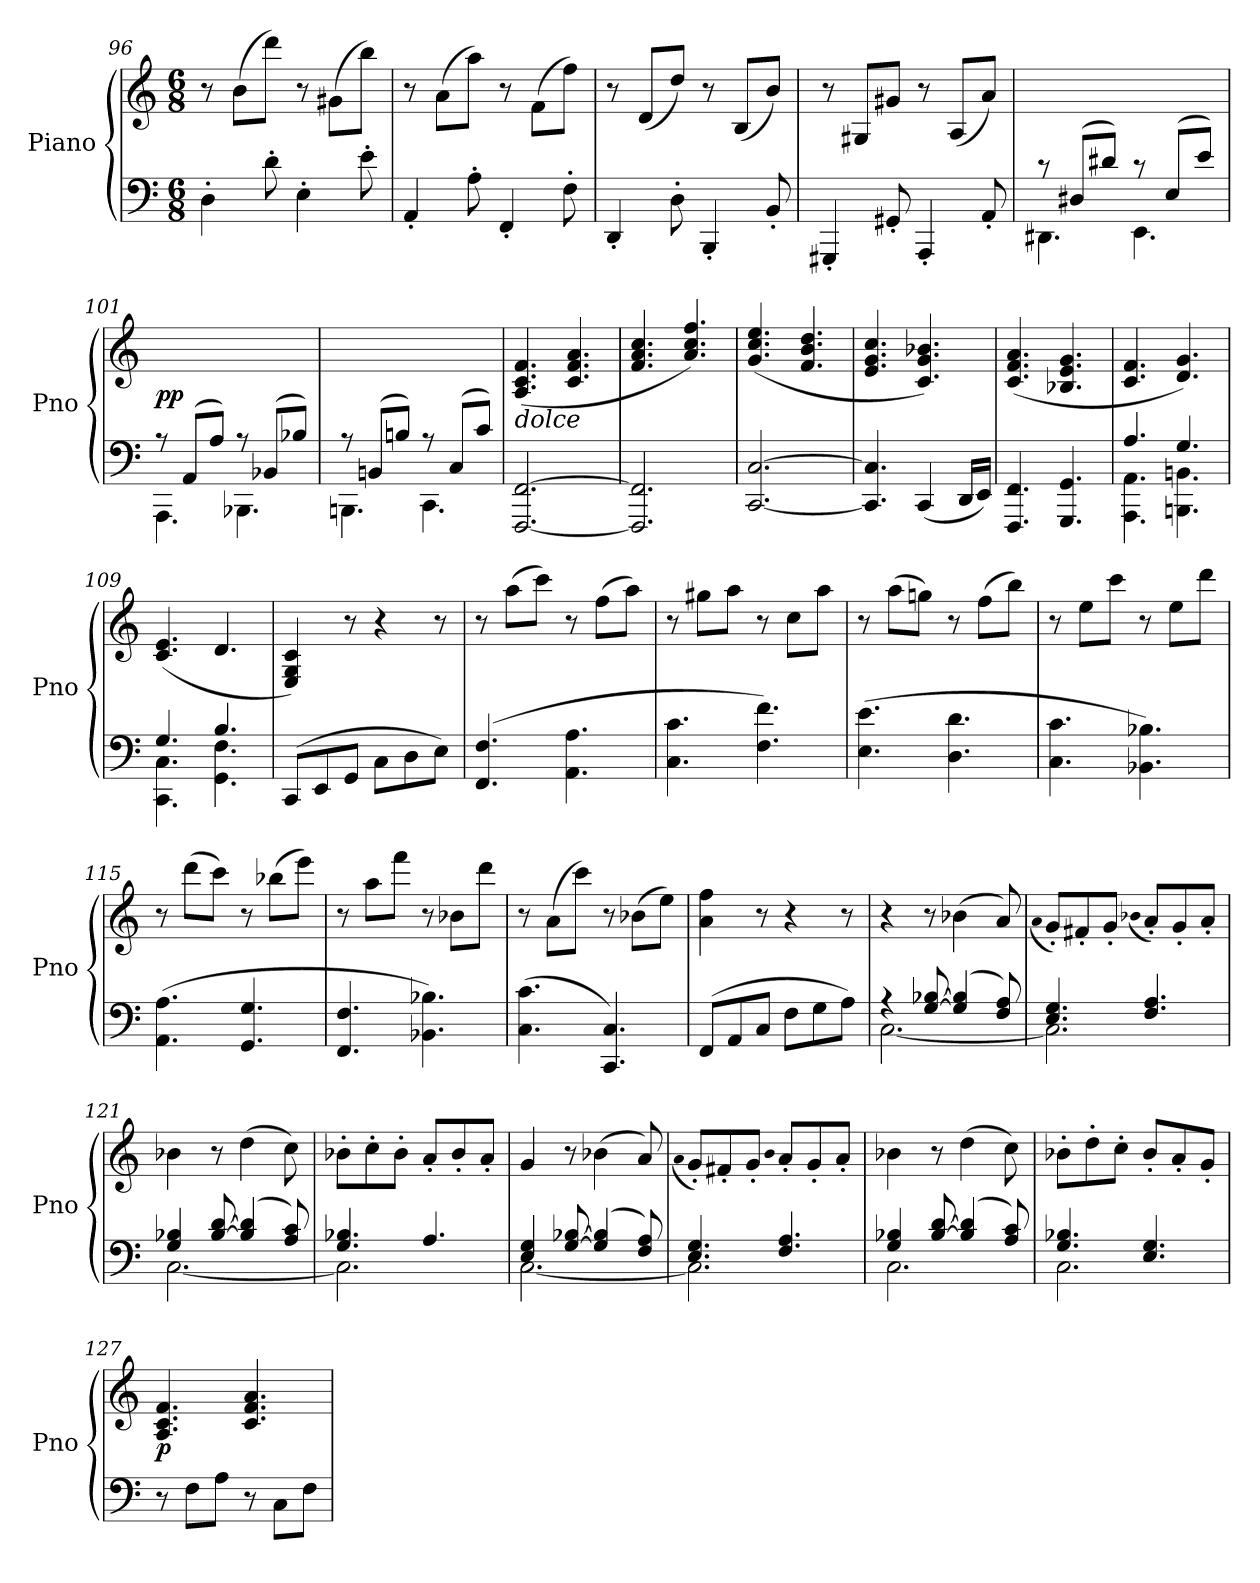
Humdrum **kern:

**kern	**kern	**dynam
*part1	*part1	*part1
*staff2	*staff1	*staff1/2
*I"Piano	*	*
*I'Pno	*	*
*clefF4	*clefG2	*
*k[]	*k[]	*
*C:	*C:	*
*M6/8	*M6/8	*
=96	=96	=96
4D'	8r	.
.	(8bL	.
8d'	8dddJ)	.
4E'	8r	.
.	(8g#XL	.
8e'	8bbJ)	.
=97	=97	=97
4AA'	8r	.
.	(8aL	.
8A'	8aaJ)	.
4FF'	8r	.
.	(8fL	.
8F'	8ffJ)	.
=98	=98	=98
4DD'	8r	.
.	(8dL	.
8D'	8ddJ)	.
4BBB'	8r	.
.	(8BL	.
8BB'	8bJ)	.
=99	=99	=99
4GGG#X'	8r	.
.	8G#XL	.
8GG#X'	8g#XJ	.
4AAA'	8r	.
.	(8AL	.
8AA'	8aJ)	.
=100	=100	=100
*^	*	*
8rc	4.DD#X	2.ryy	.
(<8D#X/L	.	.	.
8d#X/J)	.	.	.
8rc	4.EE	.	.
(<8E/L	.	.	.
8e/J)	.	.	.
=101	=101	=101	=101
8rA	4.AAA	2.ryy	pp
(<8AAL	.	.	.
8AJ)	.	.	.
8rA	4.BBB-X	.	.
(<8BB-XL	.	.	.
8B-XJ)	.	.	.
=102	=102	=102	=102
8rA	4.BBBn	2.ryy	.
(<8BBnL	.	.	.
8BnJ)	.	.	.
8rA	4.CC	.	.
(<8CL	.	.	.
8cJ)	.	.	.
*v	*v	*	*
=103	=103	=103
!	!LO:TX:b:i:t=dolce	!
[2.FFF [2.FF	(4.A 4.c 4.f	.
.	4.c 4.f 4.a	.
=104	=104	=104
2.FFF] 2.FF]	4.f 4.a 4.cc	.
.	4.a/ 4.cc/ 4.ff/)	.
=105	=105	=105
[2.CC [2.C	(4.g/ 4.cc/ 4.ee/	.
.	4.f 4.b 4.dd	.
=106	=106	=106
4.CC] 4.C]	4.e 4.g 4.cc	.
(4CC	4.c 4.g 4.b-X)	.
16DDLL	.	.
16EEJJ)	.	.
=107	=107	=107
4.FFF 4.FF	(4.c 4.f 4.a	.
4.GGG 4.GG	4.B-X 4.e 4.g	.
=108	=108	=108
*^	*	*
4.A	4.AAA 4.AA	4.c 4.f	.
4.G	4.BBBn 4.BBn	4.d 4.g)	.
=109	=109	=109	=109
4.G	4.CC 4.C	(4.c 4.e	.
4.B	4.GG 4.F	4.d	.
*v	*v	*	*
=110	=110	=110
(8CCL	4E 4G 4c)	.
8EE	.	.
8GGJ	8r	.
8CL	4r	.
8D	.	.
8EJ)	8r	.
=111	=111	=111
(4.FF 4.F	8r	.
.	(8aaL	.
.	8cccJ)	.
4.AA 4.A	8r	.
.	(8ffL	.
.	8aaJ)	.
=112	=112	=112
4.C 4.c	8r	.
.	8gg#XL	.
.	8aaJ	.
4.F 4.f)	8r	.
.	8ccL	.
.	8aaJ	.
=113	=113	=113
(4.E 4.e	8r	.
.	(8aaL	.
.	8ggnJ)	.
4.D 4.d	8r	.
.	(8ffL	.
.	8bbJ)	.
=114	=114	=114
4.C 4.c	8r	.
.	8eeL	.
.	8cccJ	.
4.BB-X 4.B-X)	8r	.
.	8eeL	.
.	8dddJ	.
=115	=115	=115
(4.AA 4.A	8r	.
.	(8dddL	.
.	8cccJ)	.
4.GG 4.G	8r	.
.	(8bb-XL	.
.	8eeeJ)	.
=116	=116	=116
4.FF 4.F	8r	.
.	8aaL	.
.	8fffJ	.
4.BB-X 4.B-X)	8r	.
.	8b-XL	.
.	8dddJ	.
=117	=117	=117
(4.C 4.c	8r	.
.	(8aL	.
.	8cccJ)	.
4.CC 4.C)	8r	.
.	(8b-XL	.
.	8eeJ)	.
=118	=118	=118
(8FFL	4a 4ff	.
8AA	.	.
8CJ	8r	.
8FL	4r	.
8G	.	.
8AJ)	8r	.
=119	=119	=119
*^	*	*
4r	[2.C	4r	.
[8G [8B-X	.	8r	.
(4G] 4B-]	.	(4b-X	.
8F 8A)	.	8a)	.
=120	=120	=120	=120
.	.	(qa	.
4.E 4.G	2.C]	8g'L)	.
.	.	8f#X'	.
.	.	8g'J	.
.	.	(qb-X	.
4.F 4.A	.	8a'L)	.
.	.	8g'	.
.	.	8a'J	.
=121	=121	=121	=121
4G 4B-X	[2.C	4b-X	.
[8B- [8d	.	8r	.
(4B-] 4d]	.	(4dd	.
8A 8c)	.	8cc)	.
=122	=122	=122	=122
4.G 4.B-X	2.C]	8b-X'L	.
.	.	8cc'	.
.	.	8b-'J	.
4.A	.	8a'L	.
.	.	8b-'	.
.	.	8a'J	.
=123	=123	=123	=123
4E 4G	[2.C	4g	.
[8G [8B-X	.	8r	.
(4G] 4B-]	.	(4b-X	.
8F 8A)	.	8a)	.
=124	=124	=124	=124
.	.	(qa	.
4.E 4.G	2.C]	8g'L)	.
.	.	8f#X'	.
.	.	8g'J	.
.	.	qb	.
4.F 4.A	.	8a'L	.
.	.	8g'	.
.	.	8a'J	.
=125	=125	=125	=125
4G 4B-X	2.C	4b-X	.
[8B- [8d	.	8r	.
(4B-] 4d]	.	(4dd	.
8A 8c)	.	8cc)	.
=126	=126	=126	=126
4.G 4.B-X	2.C	8b-X'L	.
.	.	8dd'	.
.	.	8cc'J	.
4.E 4.G	.	8b-'L	.
.	.	8a'	.
.	.	8g'J	.
*v	*v	*	*
=127	=127	=127
8r	4.A 4.c 4.f	p
8FL	.	.
8AJ	.	.
8r	4.c 4.f 4.a	.
8CL	.	.
8FJ	.	.
=	=	=
*-	*-	*-
